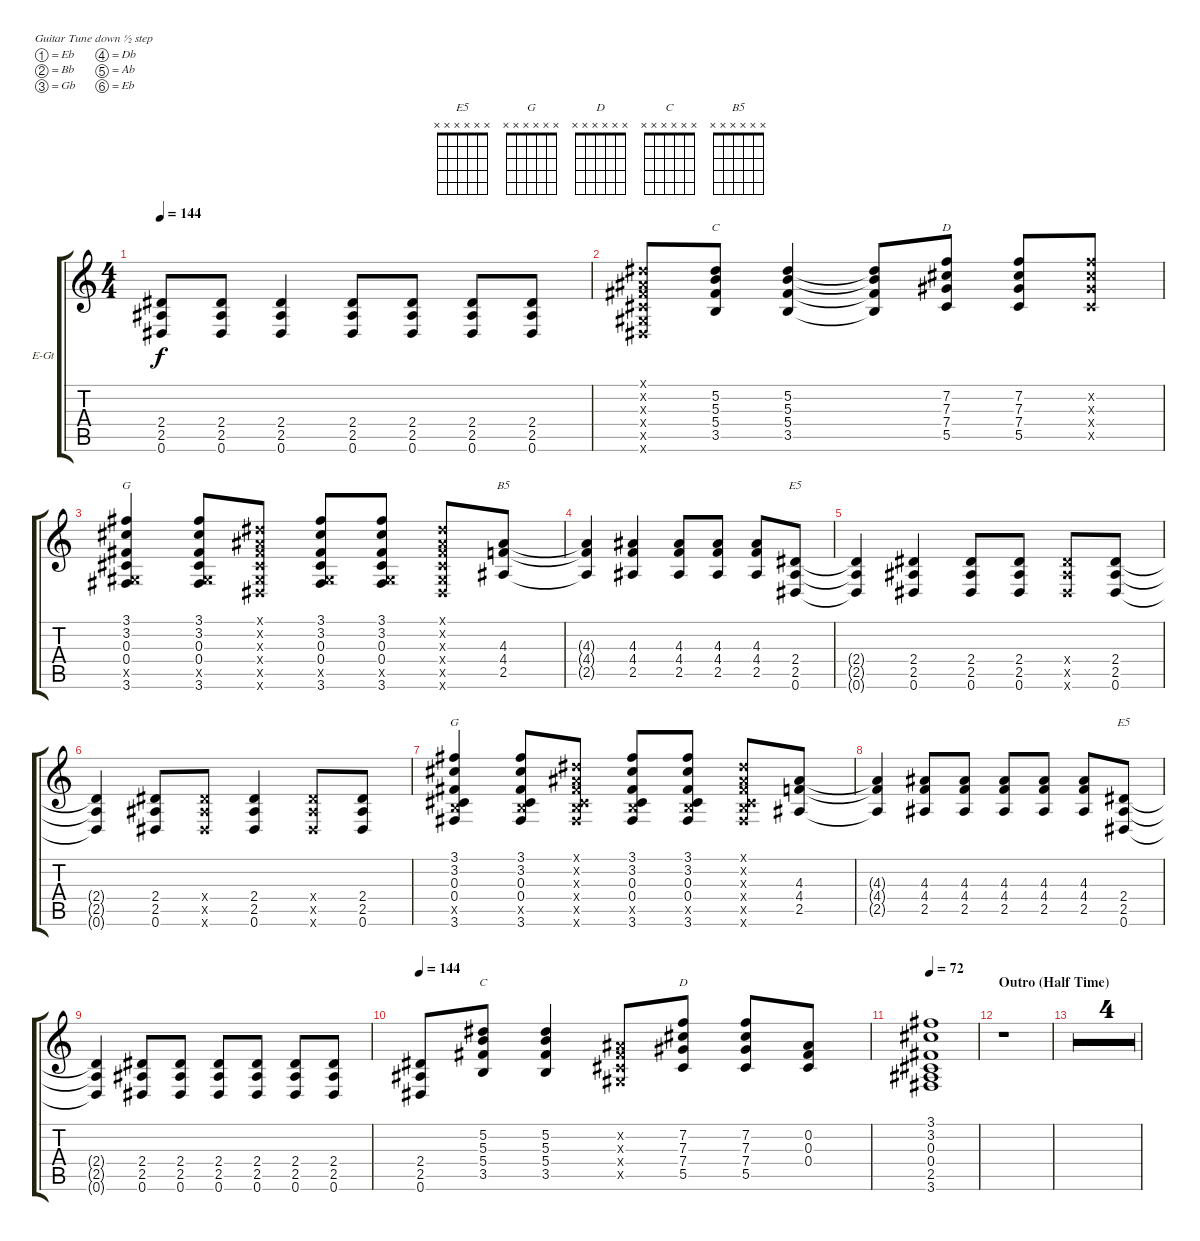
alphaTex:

\bracketExtendMode groupsimilarinstruments
\firstSystemTrackNameOrientation horizontal
\otherSystemsTrackNameOrientation horizontal
\track ("Guitar 2 (Izzy)" "E-Gt") {multiBarRest instrument overdrivenguitar}
\staff {score tabs}
\tuning (Eb4 Bb3 Gb3 Db3 Ab2 Eb2)
\chord ("E5" x x x x x x)
\chord ("G" x x x x x x)
\chord ("D" x x x x x x)
\chord ("C" x x x x x x)
\chord ("B5" x x x x x x)
\ts (4 4)
\tempo 144
\clef g2
\ks c
(2.4{t} 2.5{t} 0.6{t}).8{dy f} (2.4 2.5 0.6).8 (2.4 2.5 0.6).4 (2.4 2.5 0.6).8 (2.4 2.5 0.6).8 (2.4 2.5 0.6).8 (2.4 2.5 0.6).8 |
(0.1{x} 0.2{x} 0.3{x} 0.4{x} 0.5{x} 0.6{x}).8 (5.2 5.3 5.4 3.5).8{ch "C"} (5.2 5.3 5.4 3.5).4 (5.2{t} 5.3{t} 5.4{t} 3.5{t}).8 (7.2 7.3 7.4 5.5).8{ch "D"} (7.2 7.3 7.4 5.5).8 (7.2{x} 7.3{x} 7.4{x} 5.5{x}).8 |
(3.1 3.2 0.3 0.4 0.5{x} 3.6).4{ch "G"} (3.1 3.2 0.3 0.4 0.5{x} 3.6).8 (0.1{x} 0.2{x} 0.3{x} 0.4{x} 0.5{x} 0.6{x}).8 (3.1 3.2 0.3 0.4 0.5{x} 3.6).8 (3.1 3.2 0.3 0.4 0.5{x} 3.6).8 (0.1{x} 0.2{x} 0.3{x} 0.4{x} 0.5{x} 0.6{x}).8 (4.3 4.4 2.5).8{ch "B5"} |
(4.3{t} 4.4{t} 2.5{t}).4 (4.3 4.4 2.5).4 (4.3 4.4 2.5).8 (4.3 4.4 2.5).8 (4.3 4.4 2.5).8 (2.4 2.5 0.6).8{ch "E5"} |
(2.4{t} 2.5{t} 0.6{t}).4 (2.4 2.5 0.6).4 (2.4 2.5 0.6).8 (2.4 2.5 0.6).8 (2.4{x} 2.5{x} 0.6{x}).8 (2.4 2.5 0.6).8 |
(2.4{t} 2.5{t} 0.6{t}).4 (2.4 2.5 0.6).8 (2.4{x} 2.5{x} 0.6{x}).8 (2.4 2.5 0.6).4 (2.4{x} 2.5{x} 0.6{x}).8 (2.4 2.5 0.6).8 |
(3.1 3.2 0.3 0.4 3.5{x} 3.6).4{ch "G"} (3.1 3.2 0.3 0.4 3.5{x} 3.6).8 (0.1{x} 0.2{x} 0.3{x} 0.4{x} 3.5{x} 3.6{x}).8 (3.1 3.2 0.3 0.4 3.5{x} 3.6).8 (3.1 3.2 0.3 0.4 3.5{x} 3.6).8 (0.1{x} 0.2{x} 0.3{x} 0.4{x} 3.5{x} 3.6{x}).8 (4.3 4.4 2.5).8 |
(4.3{t} 4.4{t} 2.5{t}).4 (4.3 4.4 2.5).8 (4.3 4.4 2.5).8 (4.3 4.4 2.5).8 (4.3 4.4 2.5).8 (4.3 4.4 2.5).8 (2.4 2.5 0.6).8{ch "E5"} |
(2.4{t} 2.5{t} 0.6{t}).4 (2.4 2.5 0.6).8 (2.4 2.5 0.6).8 (2.4 2.5 0.6).8 (2.4 2.5 0.6).8 (2.4 2.5 0.6).8 (2.4 2.5 0.6).8 |
\tempo 144
(2.4 2.5 0.6).8 (5.2 5.3 5.4 3.5).8{ch "C"} (5.2 5.3 5.4 3.5).4 (0.2{x} 0.3{x} 0.4{x} 0.5{x}).8 (7.2 7.3 7.4 5.5).8{ch "D"} (7.2 7.3 7.4 5.5).8 (0.2 0.3 0.4).8 |
\tempo 72
(3.1 3.2 0.3 0.4 2.5 3.6).1 |
\section ("" "Outro (Half Time)")
r.1 |
r.1 |
r.1 |
r.1 |
r.1
